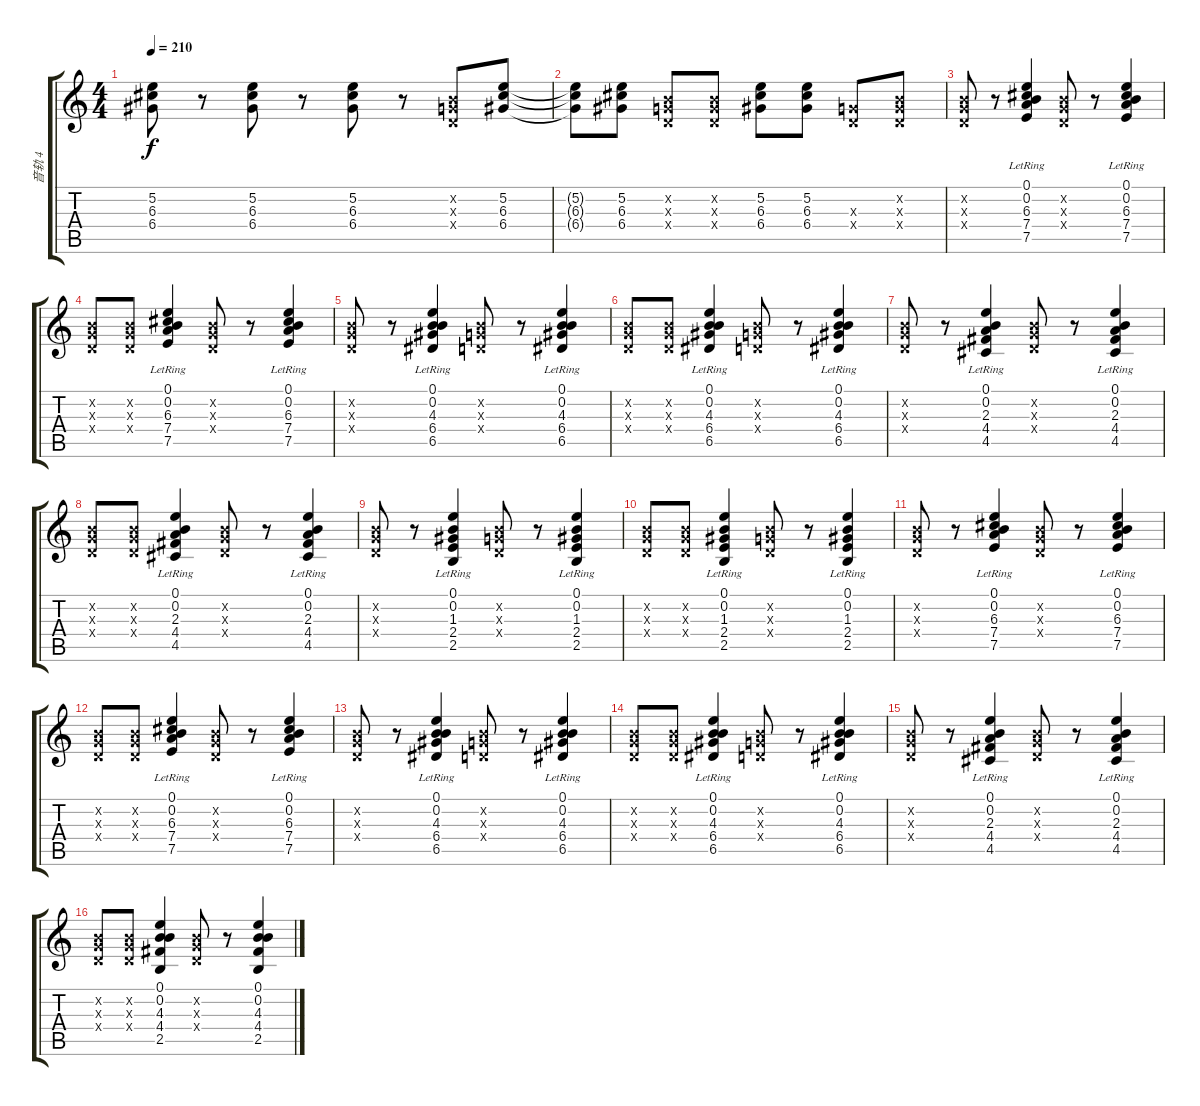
\track ("音轨 4" "音轨 4") {instrument acousticguitarsteel}
\staff {score tabs}
\tuning (E4 B3 G3 D3 A2 E2) {hide}
\ts (4 4)
\tempo 210
\clef g2
\ks c
(5.2 6.3 6.4).8{dy f} r.8 (5.2 6.3 6.4).8 r.8 (5.2 6.3 6.4).8 r.8 (0.2{x} 0.3{x} 0.4{x}).8 (5.2 6.3 6.4).8 |
(5.2{t} 6.3{t} 6.4{t}).8 (5.2 6.3 6.4).8 (0.2{x} 0.3{x} 0.4{x}).8 (0.2{x} 0.3{x} 0.4{x}).8 (5.2 6.3 6.4).8 (5.2 6.3 6.4).8 (0.3{x} 0.4{x}).8 (0.2{x} 0.3{x} 0.4{x}).8 |
(0.2{x} 0.3{x} 0.4{x}).8 r.8 (0.1 0.2 6.3 7.4{lr} 7.5).4 (0.2{x} 0.3{x} 0.4{x}).8 r.8 (0.1 0.2 6.3{lr} 7.4{lr} 7.5).4 |
(0.2{x} 0.3{x} 0.4{x}).8 (0.2{x} 0.3{x} 0.4{x}).8 (0.1 0.2 6.3{lr} 7.4{lr} 7.5).4 (0.2{x} 0.3{x} 0.4{x}).8 r.8 (0.1 0.2 6.3{lr} 7.4{lr} 7.5).4 |
(0.2{x} 0.3{x} 0.4{x}).8 r.8 (0.1 0.2 4.3{lr} 6.4{lr} 6.5{lr}).4 (0.2{x} 0.3{x} 0.4{x}).8 r.8 (0.1 0.2 4.3{lr} 6.4{lr} 6.5{lr}).4 |
(0.2{x} 0.3{x} 0.4{x}).8 (0.2{x} 0.3{x} 0.4{x}).8 (0.1 0.2 4.3{lr} 6.4{lr} 6.5{lr}).4 (0.2{x} 0.3{x} 0.4{x}).8 r.8 (0.1 0.2 4.3{lr} 6.4{lr} 6.5{lr}).4 |
(0.2{x} 0.3{x} 0.4{x}).8 r.8 (0.1 0.2 2.3{lr} 4.4{lr} 4.5{lr}).4 (0.2{x} 0.3{x} 0.4{x}).8 r.8 (0.1 0.2 2.3{lr} 4.4{lr} 4.5{lr}).4 |
(0.2{x} 0.3{x} 0.4{x}).8 (0.2{x} 0.3{x} 0.4{x}).8 (0.1 0.2 2.3{lr} 4.4{lr} 4.5{lr}).4 (0.2{x} 0.3{x} 0.4{x}).8 r.8 (0.1 0.2 2.3{lr} 4.4{lr} 4.5{lr}).4 |
(0.2{x} 0.3{x} 0.4{x}).8 r.8 (0.1 0.2 1.3 2.4{lr} 2.5).4 (0.2{x} 0.3{x} 0.4{x}).8 r.8 (0.1 0.2 1.3 2.4{lr} 2.5).4 |
(0.2{x} 0.3{x} 0.4{x}).8 (0.2{x} 0.3{x} 0.4{x}).8 (0.1 0.2 1.3 2.4{lr} 2.5).4 (0.2{x} 0.3{x} 0.4{x}).8 r.8 (0.1 0.2 1.3 2.4{lr} 2.5).4 |
(0.2{x} 0.3{x} 0.4{x}).8 r.8 (0.1 0.2 6.3 7.4{lr} 7.5).4 (0.2{x} 0.3{x} 0.4{x}).8 r.8 (0.1 0.2 6.3{lr} 7.4{lr} 7.5).4 |
(0.2{x} 0.3{x} 0.4{x}).8 (0.2{x} 0.3{x} 0.4{x}).8 (0.1 0.2 6.3{lr} 7.4{lr} 7.5).4 (0.2{x} 0.3{x} 0.4{x}).8 r.8 (0.1 0.2 6.3{lr} 7.4{lr} 7.5).4 |
(0.2{x} 0.3{x} 0.4{x}).8 r.8 (0.1 0.2 4.3{lr} 6.4{lr} 6.5{lr}).4 (0.2{x} 0.3{x} 0.4{x}).8 r.8 (0.1 0.2 4.3{lr} 6.4{lr} 6.5{lr}).4 |
(0.2{x} 0.3{x} 0.4{x}).8 (0.2{x} 0.3{x} 0.4{x}).8 (0.1 0.2 4.3{lr} 6.4{lr} 6.5{lr}).4 (0.2{x} 0.3{x} 0.4{x}).8 r.8 (0.1 0.2 4.3{lr} 6.4{lr} 6.5{lr}).4 |
(0.2{x} 0.3{x} 0.4{x}).8 r.8 (0.1 0.2 2.3{lr} 4.4{lr} 4.5{lr}).4 (0.2{x} 0.3{x} 0.4{x}).8 r.8 (0.1 0.2 2.3{lr} 4.4{lr} 4.5{lr}).4 |
(0.2{x} 0.3{x} 0.4{x}).8 (0.2{x} 0.3{x} 0.4{x}).8 (0.1 0.2 4.3 4.4 2.5).4 (0.2{x} 0.3{x} 0.4{x}).8 r.8 (0.1 0.2 4.3 4.4 2.5).4
